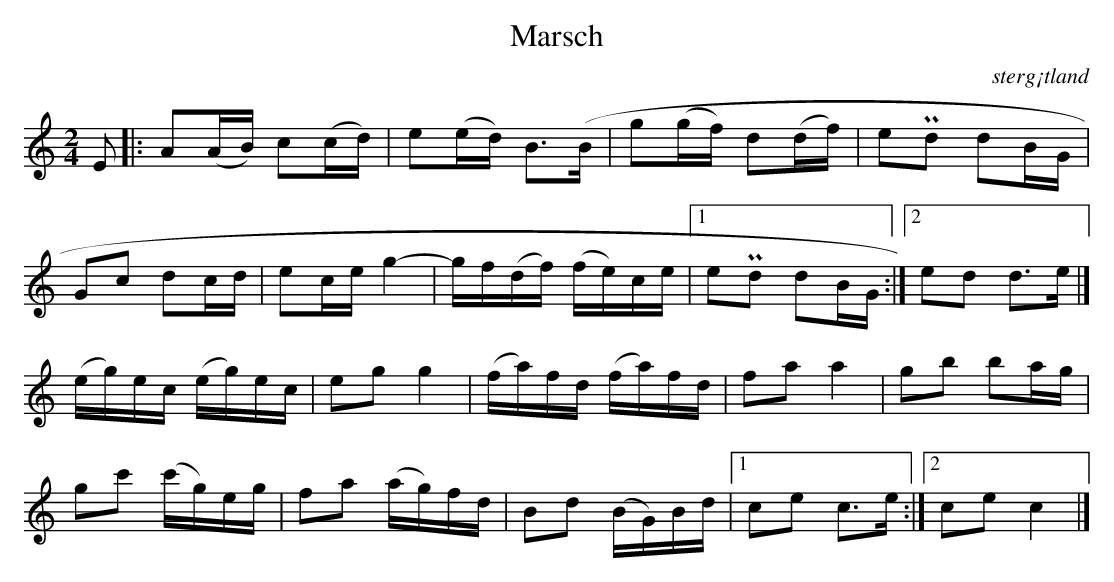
X:1
T:Marsch
O: sterg¡tland
M: 2/4
L: 1/16
K: Am
E2 |: A2(AB) c2(cd) | e2(ed) B3(B | g2(gf) d2(df) | e2Pd2 d2BG |
G2c2 d2cd | e2ce g4- | gf(df) (fe)ce |1 e2Pd2 d2BG :|2 e2d2 d2>e2 |]
(eg)ec (eg)ec | e2g2 g4 | (fa)fd (fa)fd | f2a2 a4 | g2b2 b2ag |
g2c'2 (c'g)eg | f2a2 (ag)fd | B2d2 (BG)Bd |1 c2e2 c2>e2 :|2 c2e2 c4 |]
